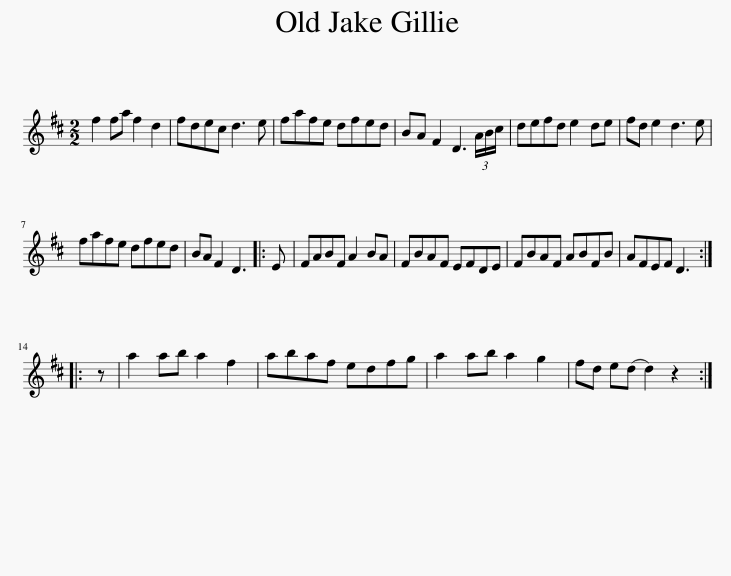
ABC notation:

X:1
L:1/8
M:2/2
I:linebreak $
K:D
V:1 treble
V:1
 f2 fa f2 d2 | fdec d3 e | fafe dfed | BA F2 D3 (3A/B/c/ | defd e2 de | %5
 fd e2 d3 e |$ fafe dfed | BA F2 D3 |: E | FABF A2 BA | %10
 FBAF EFDE | FBAF ABFB | AFEF D3 ::$ z | a2 ab a2 f2 | %15
 abaf edfg | a2 ab a2 g2 | fd e(d d2) z2 :| %18
